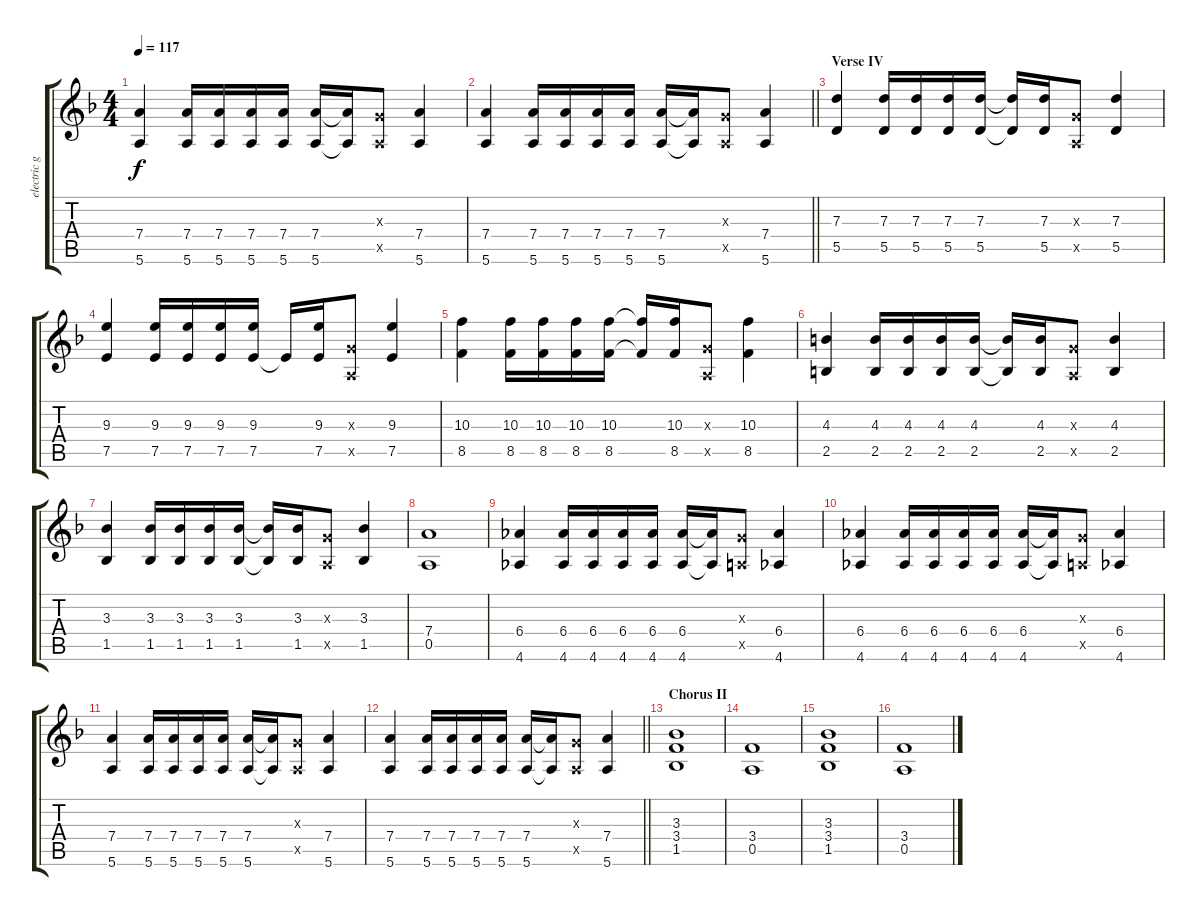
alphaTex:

\track ("electric guitar" "electric g") {instrument distortionguitar}
\staff {score tabs}
\tuning (E4 B3 G3 D3 A2 E2) {hide}
\ts (4 4)
\tempo 117
\clef g2
\ks f
(7.4 5.6).4{dy f} (7.4 5.6).16 (7.4 5.6).16 (7.4 5.6).16 (7.4 5.6).16 (7.4 5.6).16 (7.4{t} 5.6{t}).16 (0.3{x} 0.5{x}).8 (7.4 5.6).4 |
\barLineRight lightlight
(7.4 5.6).4 (7.4 5.6).16 (7.4 5.6).16 (7.4 5.6).16 (7.4 5.6).16 (7.4 5.6).16 (7.4{t} 5.6{t}).16 (0.3{x} 0.5{x}).8 (7.4 5.6).4 |
\section ("" "Verse IV")
(7.3 5.5).4 (7.3 5.5).16 (7.3 5.5).16 (7.3 5.5).16 (7.3 5.5).16 (7.3{t} 5.5{t}).16 (7.3 5.5).16 (0.3{x} 0.5{x}).8 (7.3 5.5).4 |
(9.3 7.5).4 (9.3 7.5).16 (9.3 7.5).16 (9.3 7.5).16 (9.3 7.5).16 7.5{t}.16 (9.3 7.5).16 (0.3{x} 0.5{x}).8 (9.3 7.5).4 |
(10.3 8.5).4 (10.3 8.5).16 (10.3 8.5).16 (10.3 8.5).16 (10.3 8.5).16 (10.3{t} 8.5{t}).16 (10.3 8.5).16 (0.3{x} 0.5{x}).8 (10.3 8.5).4 |
(4.3 2.5).4 (4.3 2.5).16 (4.3 2.5).16 (4.3 2.5).16 (4.3 2.5).16 (4.3{t} 2.5{t}).16 (4.3 2.5).16 (0.3{x} 0.5{x}).8 (4.3 2.5).4 |
(3.3 1.5).4 (3.3 1.5).16 (3.3 1.5).16 (3.3 1.5).16 (3.3 1.5).16 (3.3{t} 1.5{t}).16 (3.3 1.5).16 (0.3{x} 0.5{x}).8 (3.3 1.5).4 |
(7.4 0.5).1 |
(6.4 4.6).4 (6.4 4.6).16 (6.4 4.6).16 (6.4 4.6).16 (6.4 4.6).16 (6.4 4.6).16 (6.4{t} 4.6{t}).16 (0.3{x} 0.5{x}).8 (6.4 4.6).4 |
(6.4 4.6).4 (6.4 4.6).16 (6.4 4.6).16 (6.4 4.6).16 (6.4 4.6).16 (6.4 4.6).16 (6.4{t} 4.6{t}).16 (0.3{x} 0.5{x}).8 (6.4 4.6).4 |
(7.4 5.6).4 (7.4 5.6).16 (7.4 5.6).16 (7.4 5.6).16 (7.4 5.6).16 (7.4 5.6).16 (7.4{t} 5.6{t}).16 (0.3{x} 0.5{x}).8 (7.4 5.6).4 |
\barLineRight lightlight
(7.4 5.6).4 (7.4 5.6).16 (7.4 5.6).16 (7.4 5.6).16 (7.4 5.6).16 (7.4 5.6).16 (7.4{t} 5.6{t}).16 (0.3{x} 0.5{x}).8 (7.4 5.6).4 |
\section ("" "Chorus II")
(3.3 3.4 1.5).1 |
(3.4 0.5).1 |
(3.3 3.4 1.5).1 |
(3.4 0.5).1
